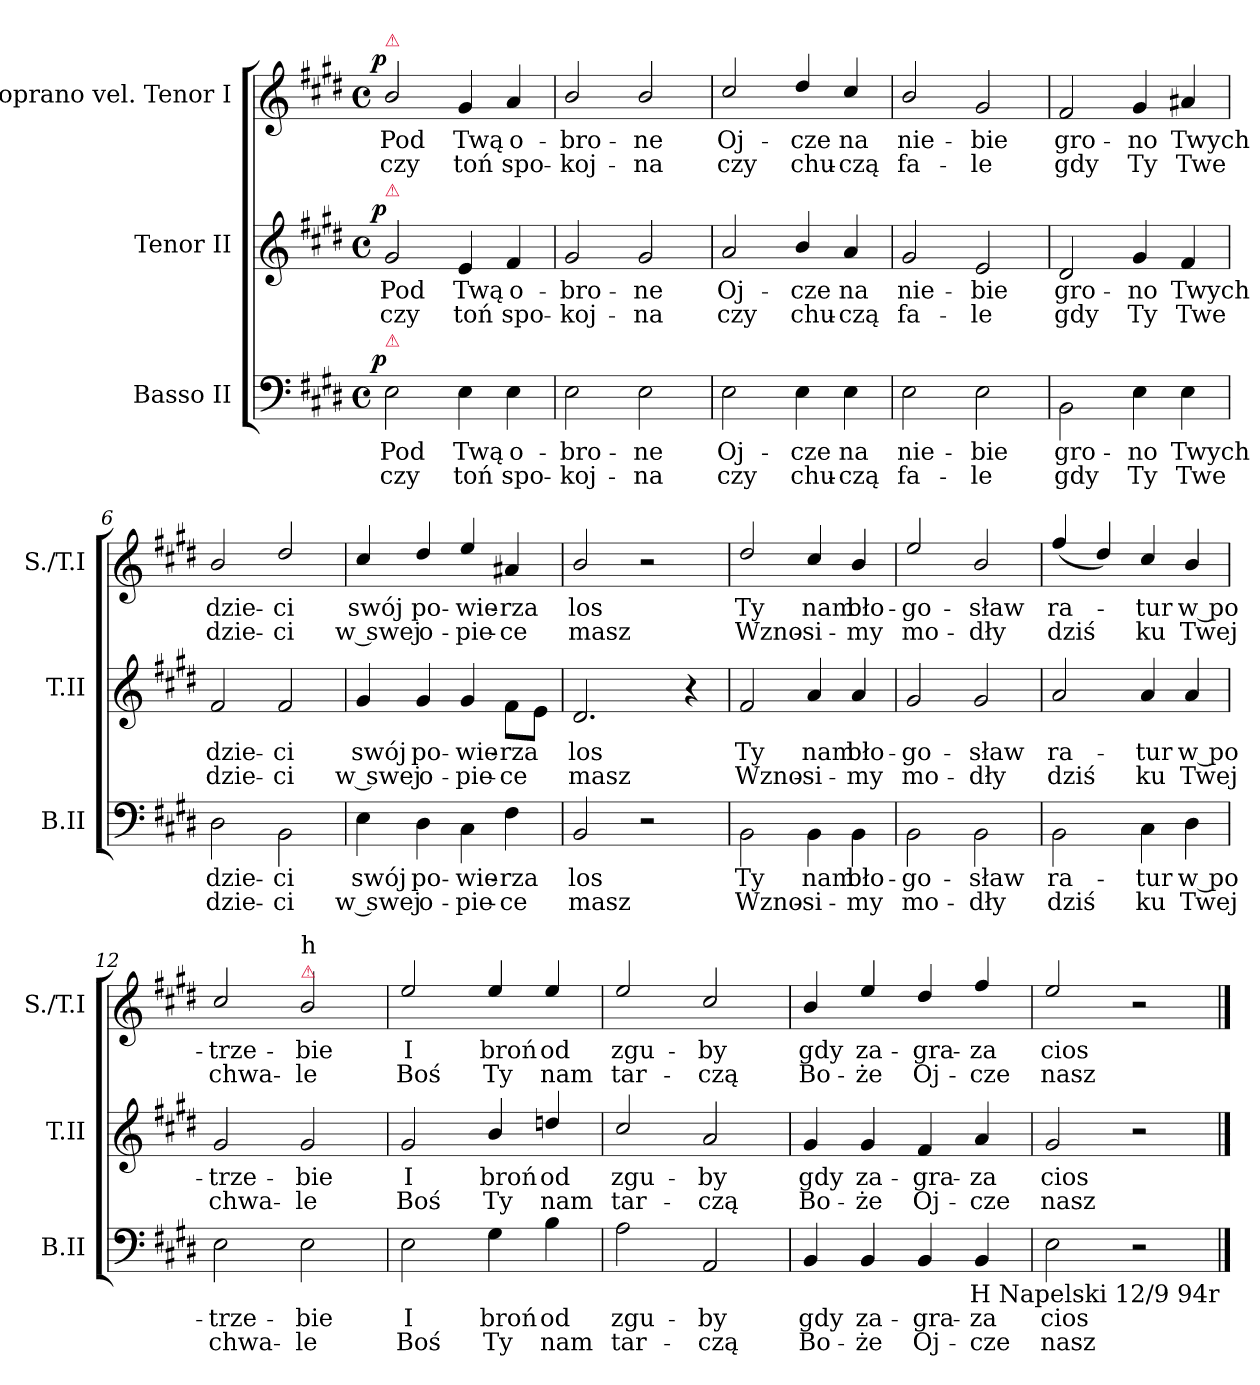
**kern	**text	**text	**dynam	**kern	**text	**text	**dynam	**kern	**text	**text	**dynam
*part3	*part3	*part3	*part3	*part2	*part2	*part2	*part2	*part1	*part1	*part1	*part1
*staff3	*staff3	*staff3	*staff3	*staff2	*staff2	*staff2	*staff2	*staff1	*staff1	*staff1	*staff1
*I"Basso II	*	*	*	*I"Tenor II	*	*	*	*I"Soprano vel. Tenor I	*	*	*
*I'B.II	*	*	*	*I'T.II	*	*	*	*I'S./T.I	*	*	*
*clefF4	*	*	*	*clefG2	*	*	*	*clefG2	*	*	*
*k[f#c#g#d#]	*	*	*	*k[f#c#g#d#]	*	*	*	*k[f#c#g#d#]	*	*	*
*M4/4	*	*	*	*M4/4	*	*	*	*M4/4	*	*	*
*met(c)	*	*	*	*met(c)	*	*	*	*met(c)	*	*	*
=1	=1	=1	=1	=1	=1	=1	=1	=1	=1	=1	=1
!	!	!	!	!	!	!	!	!LO:TX:a:color=crimson:t=⚠	!	!	!
!	!	!	!	!LO:TX:a:color=crimson:t=⚠	!	!	!	!	!	!	!
!LO:TX:a:color=crimson:t=⚠	!	!	!	!	!	!	!	!	!	!	!
!	!	!	!LO:DY:a:rj	!	!	!	!LO:DY:a:rj	!	!	!	!LO:DY:a:rj
2E\	Pod	czy	p	2g#/	Pod	czy	p	2b/	Pod	czy	p
4E\	Twą	toń	.	4e/	Twą	toń	.	4g#/	Twą	toń	.
4E\	o-	spo-	.	4f#/	o-	spo-	.	4a/	o-	spo-	.
=2	=2	=2	=2	=2	=2	=2	=2	=2	=2	=2	=2
2E\	-bro-	-koj-	.	2g#/	-bro-	-koj-	.	2b/	-bro-	-koj-	.
2E\	-ne	-na	.	2g#/	-ne	-na	.	2b/	-ne	-na	.
=3	=3	=3	=3	=3	=3	=3	=3	=3	=3	=3	=3
2E\	Oj-	czy	.	2a/	Oj-	czy	.	2cc#/	Oj-	czy	.
4E\	-cze	chu-	.	4b/	-cze	chu-	.	4dd#/	-cze	chu-	.
4E\	na	-czą	.	4a/	na	-czą	.	4cc#/	na	-czą	.
=4	=4	=4	=4	=4	=4	=4	=4	=4	=4	=4	=4
2E\	nie-	fa-	.	2g#/	nie-	fa-	.	2b/	nie-	fa-	.
2E\	-bie	-le	.	2e/	-bie	-le	.	2g#/	-bie	-le	.
=5	=5	=5	=5	=5	=5	=5	=5	=5	=5	=5	=5
2BB\	gro-	gdy	.	2d#/	gro-	gdy	.	2f#/	gro-	gdy	.
4E\	-no	Ty	.	4g#/	-no	Ty	.	4g#/	-no	Ty	.
4E\	Twych	Twe	.	4f#/	Twych	Twe	.	4a#X/	Twych	Twe	.
=6	=6	=6	=6	=6	=6	=6	=6	=6	=6	=6	=6
2D#\	dzie-	dzie-	.	2f#/	dzie-	dzie-	.	2b/	dzie-	dzie-	.
2BB\	-ci	-ci	.	2f#/	-ci	-ci	.	2dd#/	-ci	-ci	.
=7	=7	=7	=7	=7	=7	=7	=7	=7	=7	=7	=7
4E\	swój	w swej	.	4g#/	swój	w swej	.	4cc#/	swój	w swej	.
4D#\	po-	o-	.	4g#/	po-	o-	.	4dd#/	po-	o-	.
4C#\	-wie-	-pie-	.	4g#/	-wie-	-pie-	.	4ee/	-wie-	-pie-	.
4F#\	-rza	-ce	.	8f#\L	-rza	-ce	.	4a#X/	-rza	-ce	.
.	.	.	.	8e\J	.	.	.	.	.	.	.
=8	=8	=8	=8	=8	=8	=8	=8	=8	=8	=8	=8
2BB/	los	masz	.	2.d#/	los	masz	.	2b/	los	masz	.
2r	.	.	.	.	.	.	.	2r	.	.	.
.	.	.	.	4r	.	.	.	.	.	.	.
=9	=9	=9	=9	=9	=9	=9	=9	=9	=9	=9	=9
2BB\	Ty	Wzno-	.	2f#/	Ty	Wzno-	.	2dd#/	Ty	Wzno-	.
4BB\	nam	-si-	.	4a/	nam	-si-	.	4cc#/	nam	-si-	.
4BB\	bło-	-my	.	4a/	bło-	-my	.	4b/	bło-	-my	.
=10	=10	=10	=10	=10	=10	=10	=10	=10	=10	=10	=10
2BB\	-go-	mo-	.	2g#/	-go-	mo-	.	2ee/	-go-	mo-	.
2BB\	-sław	-dły	.	2g#/	-sław	-dły	.	2b/	-sław	-dły	.
=11	=11	=11	=11	=11	=11	=11	=11	=11	=11	=11	=11
2BB\	ra-	dziś	.	2a/	ra-	dziś	.	(4ff#/	ra-	dziś	.
.	.	.	.	.	.	.	.	4dd#/)	.	.	.
4C#\	-tur	ku	.	4a/	-tur	ku	.	4cc#/	-tur	ku	.
4D#\	w po-	Twej	.	4a/	w po-	Twej	.	4b/	w po-	Twej	.
=12	=12	=12	=12	=12	=12	=12	=12	=12	=12	=12	=12
2E\	-trze-	chwa-	.	2g#/	-trze-	chwa-	.	2cc#/	-trze-	chwa-	.
!	!	!	!	!	!	!	!	!LO:TX:a:color=crimson:t=⚠	!	!	!
!	!	!	!	!	!	!	!	!LO:TX:a:t=h	!	!	!
2E\	-bie	-le	.	2g#/	-bie	-le	.	2b/	-bie	-le	.
=13	=13	=13	=13	=13	=13	=13	=13	=13	=13	=13	=13
2E\	I	Boś	.	2g#/	I	Boś	.	2ee/	I	Boś	.
4G#\	broń	Ty	.	4b/	broń	Ty	.	4ee/	broń	Ty	.
4B\	od	nam	.	4ddn/	od	nam	.	4ee/	od	nam	.
=14	=14	=14	=14	=14	=14	=14	=14	=14	=14	=14	=14
2A\	zgu-	tar-	.	2cc#/	zgu-	tar-	.	2ee/	zgu-	tar-	.
2AA/	-by	-czą	.	2a/	-by	-czą	.	2cc#/	-by	-czą	.
=15	=15	=15	=15	=15	=15	=15	=15	=15	=15	=15	=15
4BB/	gdy	Bo-	.	4g#/	gdy	Bo-	.	4b/	gdy	Bo-	.
4BB/	za-	-że	.	4g#/	za-	-że	.	4ee/	za-	-że	.
4BB/	-gra-	Oj-	.	4f#/	-gra-	Oj-	.	4dd#/	-gra-	Oj-	.
4BB/	-za	-cze	.	4a/	-za	-cze	.	4ff#/	-za	-cze	.
=16	=16	=16	=16	=16	=16	=16	=16	=16	=16	=16	=16
2E\	cios	nasz	.	2g#/	cios	nasz	.	2ee/	cios	nasz	.
2r	.	.	.	2r	.	.	.	2r	.	.	.
!LO:TX:b:t=H Napelski 12/9 94r	!	!	!	!	!	!	!	!	!	!	!
==	==	==	==	==	==	==	==	==	==	==	==
*-	*-	*-	*-	*-	*-	*-	*-	*-	*-	*-	*-
